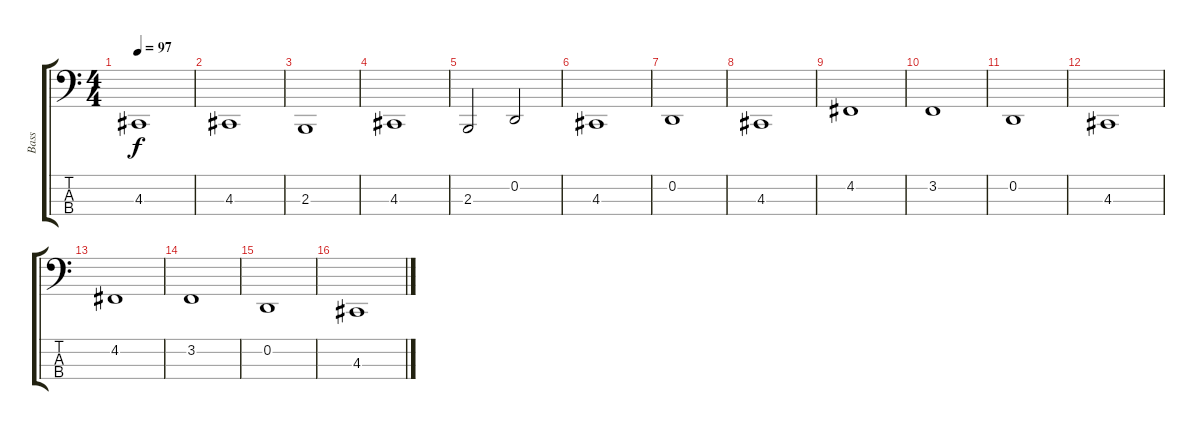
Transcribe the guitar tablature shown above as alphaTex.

\track ("Bass" "Bass") {instrument cello}
\staff {score tabs}
\tuning (G2 D2 A1 E1) {hide}
\ts (4 4)
\tempo 97
\clef f4
\ks c
4.3.1{dy f instrument cello} |
4.3.1 |
2.3.1 |
4.3.1 |
2.3.2 0.2.2 |
4.3.1 |
0.2.1 |
4.3.1 |
4.2.1 |
3.2.1 |
0.2.1 |
4.3.1 |
4.2.1 |
3.2.1 |
0.2.1 |
4.3.1
